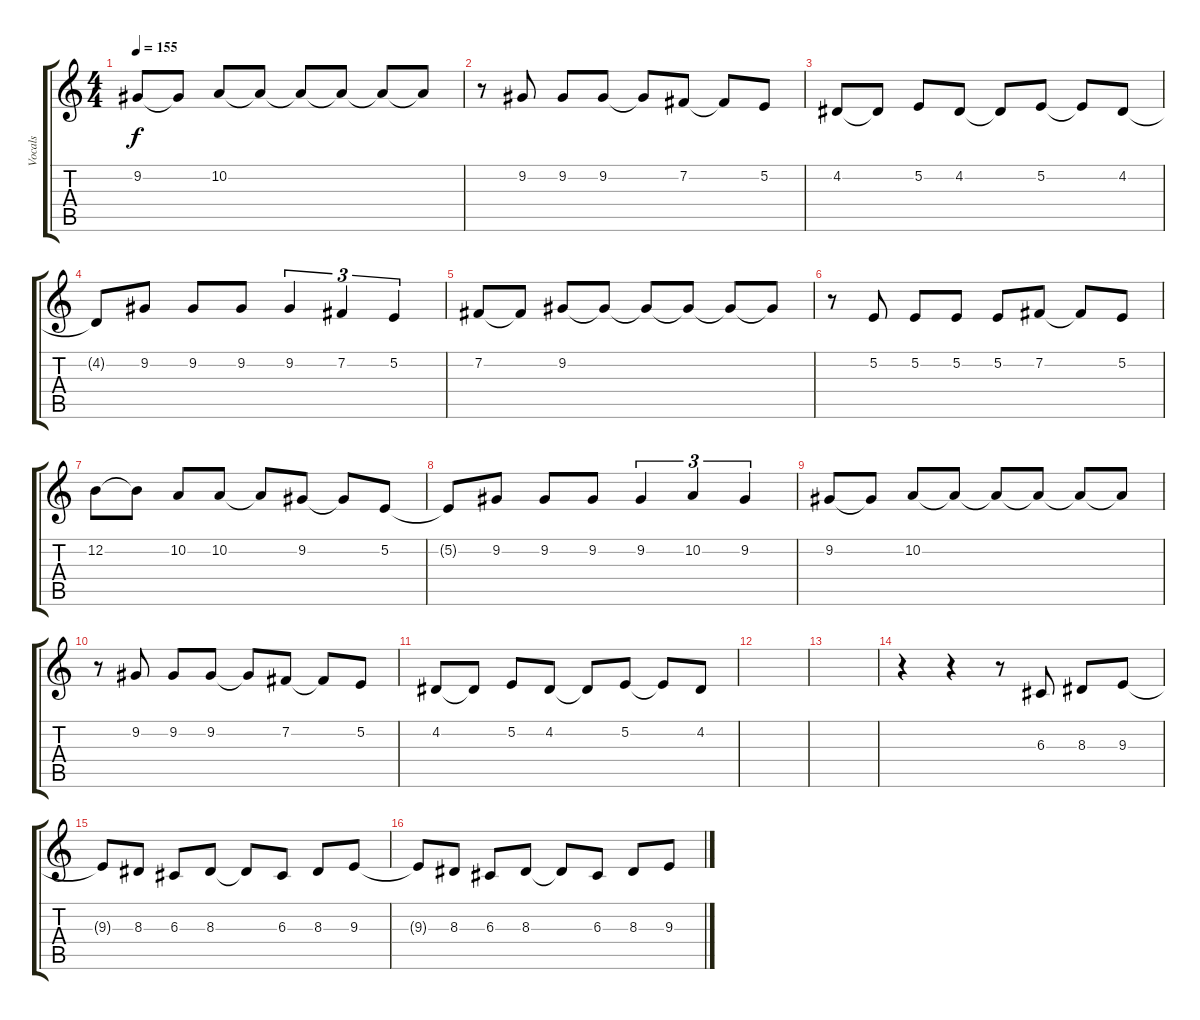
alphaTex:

\track ("Vocals" "Vocals") {instrument violin}
\staff {score tabs}
\tuning (E4 B3 G3 D3 A2 E2) {hide}
\ts (4 4)
\tempo 155
\clef g2
\ks c
9.2.8{dy f} 9.2{t}.8 10.2.8 10.2{t}.8 10.2{t}.8 10.2{t}.8 10.2{t}.8 10.2{t}.8 |
r.8 9.2.8 9.2.8 9.2.8 9.2{t}.8 7.2.8 7.2{t}.8 5.2.8 |
4.2.8 4.2{t}.8 5.2.8 4.2.8 4.2{t}.8 5.2.8 5.2{t}.8 4.2.8 |
4.2{t}.8 9.2.8 9.2.8 9.2.8 9.2.4{tu (3 2)} 7.2.4{tu (3 2)} 5.2.4{tu (3 2)} |
7.2.8{volume 15} 7.2{t}.8 9.2.8 9.2{t}.8 9.2{t}.8 9.2{t}.8 9.2{t}.8 9.2{t}.8 |
r.8 5.2.8 5.2.8 5.2.8 5.2.8 7.2.8 7.2{t}.8 5.2.8 |
12.2.8 12.2{t}.8 10.2.8 10.2.8 10.2{t}.8 9.2.8 9.2{t}.8 5.2.8 |
5.2{t}.8 9.2.8 9.2.8 9.2.8 9.2.4{tu (3 2)} 10.2.4{tu (3 2)} 9.2.4{tu (3 2)} |
9.2.8 9.2{t}.8 10.2.8 10.2{t}.8 10.2{t}.8 10.2{t}.8 10.2{t}.8 10.2{t}.8 |
r.8 9.2.8 9.2.8 9.2.8 9.2{t}.8 7.2.8 7.2{t}.8 5.2.8 |
4.2.8 4.2{t}.8 5.2.8 4.2.8 4.2{t}.8 5.2.8 5.2{t}.8 4.2.8 |
|
|
r.4{volume 12} r.4 r.8 6.3.8 8.3.8 9.3.8 |
9.3{t}.8 8.3.8 6.3.8 8.3.8 8.3{t}.8 6.3.8 8.3.8 9.3.8 |
9.3{t}.8 8.3.8 6.3.8 8.3.8 8.3{t}.8 6.3.8 8.3.8 9.3.8
